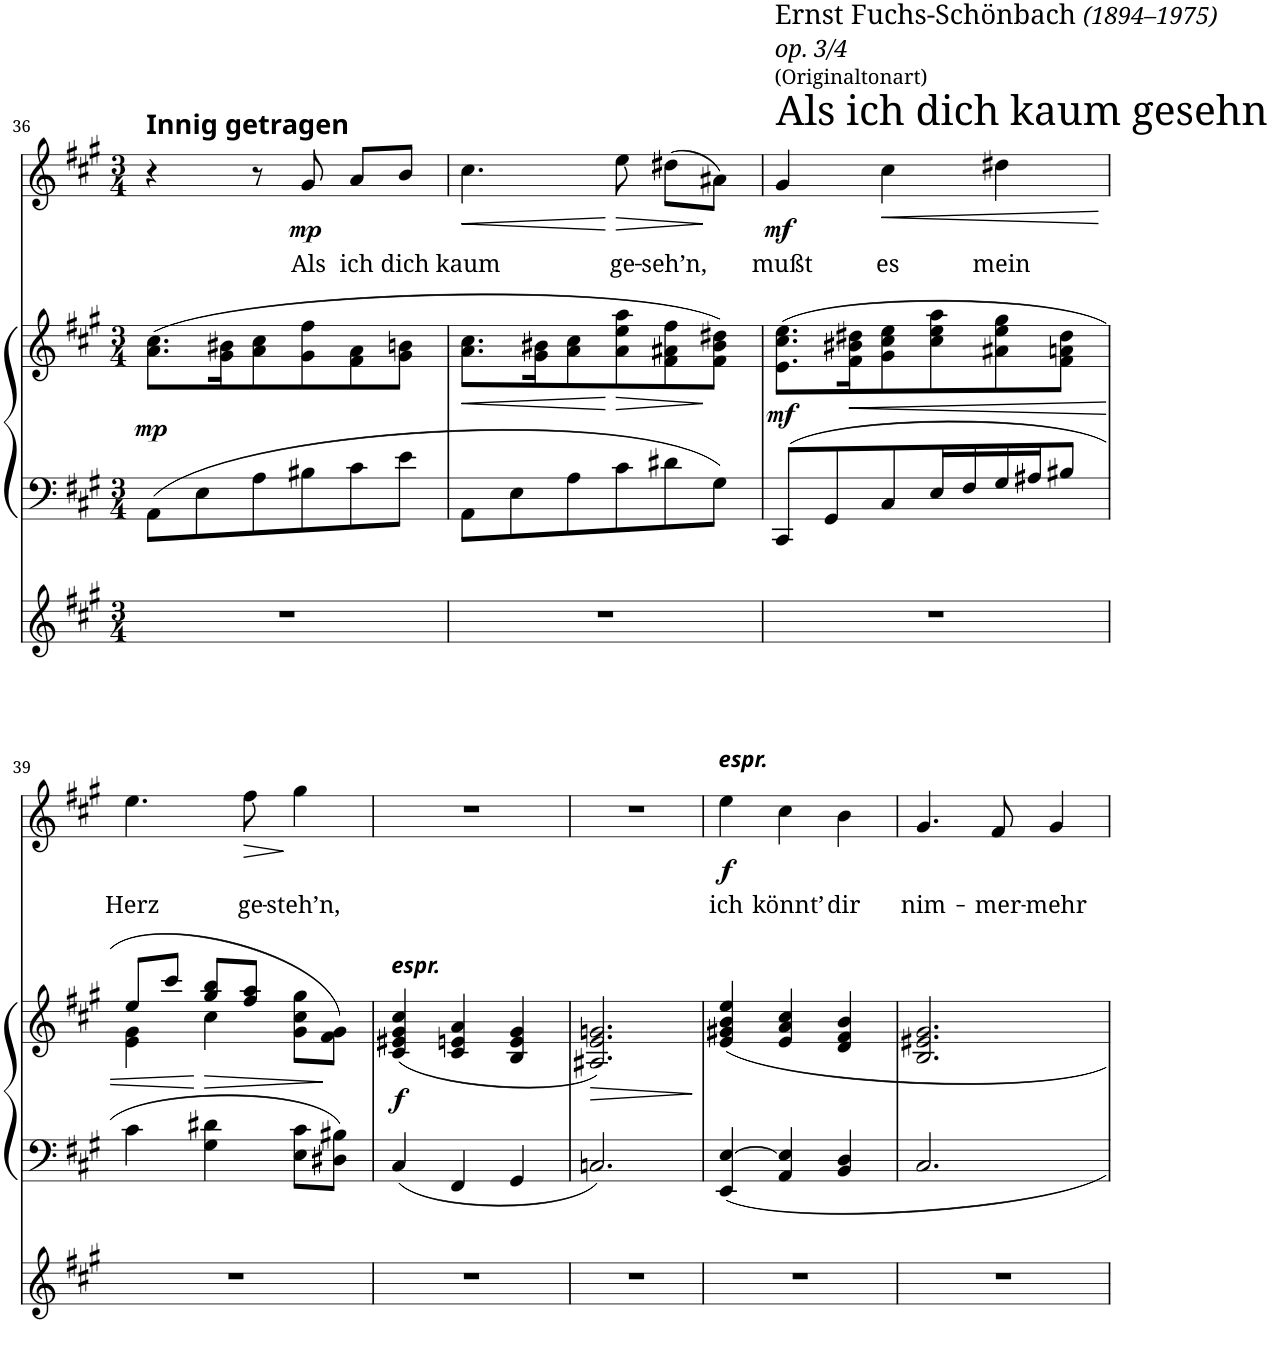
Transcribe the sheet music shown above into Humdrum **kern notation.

**kern	**kern	**kern	**dynam	**kern	**text	**dynam
*part3	*part2	*part2	*part2	*part1	*part1	*part1
*staff4	*staff3	*staff2	*staff2/3	*staff1	*staff1	*staff1
!!LO:PB:g=z
*clefG2	*clefF4	*clefG2	*	*clefG2	*	*
*k[f#c#g#]	*k[f#c#g#]	*k[f#c#g#]	*	*k[f#c#g#]	*	*
*A:	*A:	*A:	*	*A:	*	*
*M3/4	*M3/4	*M3/4	*	*M3/4	*	*
=36	=36	=36	=36	=36	=36	=36
!	!	!	!	!LO:TX:a:B:t=Innig getragen	!	!
!	!	!	!LO:DY:b	!	!	!
2.r	8AA\L	(8.a\ 8.cc#\L	mp	4r	.	.
.	8E\	.	.	.	.	.
.	.	16g#\ 16b#X\K	.	.	.	.
.	8A\	8a\ 8cc#\	.	8r	.	.
!	!	!	!	!	!LO:LY:b	!LO:DY:b
.	8B#X\	8g#\ 8ff#\	.	8g#/	Als	mp
!	!	!	!	!	!LO:LY:b	!
.	8c#\	8f#\ 8a\	.	8a/L	ich	.
!	!	!	!	!	!LO:LY:b	!
.	8e\J	8g#\ 8bn\J	.	8b/J	dich	.
=37	=37	=37	=37	=37	=37	=37
!	!	!	!LO:HP:b	!	!LO:LY:b	!LO:HP:b
2.r	8AA\L	8.a\ 8.cc#\L	<	4.cc#\	kaum	<
.	8E\	.	.	.	.	.
.	.	16g#\ 16b#X\K	.	.	.	.
.	8A\	8a\ 8cc#\	.	.	.	.
!	!	!	!LO:HP:b	!	!LO:LY:b	!LO:HP:n=1:b
.	8c#\	8a\ 8ee\ 8aa\	>	8ee\	ge-	[ >
!	!	!	!	!	!LO:LY:b	!
.	8d#X\	8f#\ 8a#X\ 8ff#\	.	(8dd#X\L	-seh’n,	.
.	8G#\J	8f#\ 8b#\ 8dd#X\J)	[	8a#X\J)	.	]
=38	=38	=38	=38	=38	=38	=38
!	!	!	!	!LO:TX:a:t=Als ich dich kaum gesehn	!	!
!	!	!	!	!LO:TX:a:t=Ernst Fuchs-Schönbach	!	!
!	!	!	!	!LO:TX:a:i:t=(1894–1975)	!	!
!	!	!	!	!LO:TX:a:t=op. 3/4	!	!
!	!	!	!	!LO:TX:a:t=(Originaltonart)	!	!
!	!	!	!LO:DY:b	!	!LO:LY:b	!LO:DY:b
2.r	8CC#/L	(8.e\ 8.cc#\ 8.ee\L	mf	4g#/	mußt	mf
.	8GG#/	.	.	.	.	.
!	!	!	!LO:HP:b	!	!	!
.	.	16f#\ 16b#X\ 16dd#X\K	<	.	.	.
!	!	!	!	!	!LO:LY:b	!LO:HP:b
.	8C#/	8g#\ 8cc#\ 8ee\	.	4cc#\	es	<
.	16E/L	8cc#\ 8ee\ 8aa\	.	.	.	.
.	16F#/	.	.	.	.	.
!	!	!	!	!	!LO:LY:b	!
.	16G#/	8a#X\ 8ee\ 8gg#\	.	4dd#X\	mein	.
.	16A#X/J	.	.	.	.	.
.	8B#X/J	8f#\ 8an\ 8dd#\J	.	.	.	.
.	.	.	.	.	.	[
!!LO:LB:g=z
=39	=39	=39	=39	=39	=39	=39
*	*	*^	*	*	*	*
!	!	!	!	!	!	!LO:LY:b	!
2.r	4c#\	8ee/L	4e\ 4g#\	.	4.ee\	Herz	.
.	.	8ccc#/J	.	.	.	.	.
!	!	!	!	!LO:HP:n=1:b	!	!	!
.	4G#\ 4d#X\	8gg#/ 8bb/L	4cc#\	] >	.	.	.
!	!	!	!	!	!	!LO:LY:b	!LO:HP:b
.	.	8ff#/ 8aa/J	.	.	8ff#\	ge-	>
!	!	!	!	!	!	!LO:LY:b	!
.	8E\ 8c#\L	8g#\ 8cc#\ 8gg#\L	4ryy	.	4gg#\	-steh’n,	]
.	8D#X\ 8B#X\J	8f#\ 8g#\J)	.	[	.	.	.
*	*	*v	*v	*	*	*	*
=40	=40	=40	=40	=40	=40	=40
!	!	!LO:TX:a:Bi:t=espr.	!	!	!	!
!	!	!	!LO:DY:b	!	!	!
2.r	4C#/	(4c#/ 4e#X/ 4g#/ 4cc#/	f	2.r	.	.
.	4FF#/	4c#/ 4en/ 4a/	.	.	.	.
.	4GG#/	4B/ 4e/ 4g#/	.	.	.	.
=41	=41	=41	=41	=41	=41	=41
2.r	2.Cn/	2.A#X/ 2.e/ 2.gn/)	.	2.r	.	.
.	.	.	]	.	.	.
=42	=42	=42	=42	=42	=42	=42
!	!	!	!	!LO:TX:a:Bi:t=espr.	!	!
!	!	!	!	!	!LO:LY:b	!LO:DY:b
2.r	4EE/ [4E/	4e/ 4g#X/ 4b/ 4ee/	.	4ee\	ich	f
!	!	!	!	!	!LO:LY:b	!
.	4AA/ 4E/]	4e/ 4a/ 4cc#/	.	4cc#\	könnt’	.
!	!	!	!	!	!LO:LY:b	!
.	4BB/ 4D/	4d/ 4f#/ 4b/	.	4b\	dir	.
=43	=43	=43	=43	=43	=43	=43
!	!	!	!	!	!LO:LY:b	!
2.r	2.C#/	2.B/ 2.e#X/ 2.g#/	.	4.g#/	nim-	.
!	!	!	!	!	!LO:LY:b	!
.	.	.	.	8f#/	-mer-	.
!	!	!	!	!	!LO:LY:b	!
.	.	.	.	4g#/	-mehr	.
=	=	=	=	=	=	=
*-	*-	*-	*-	*-	*-	*-
